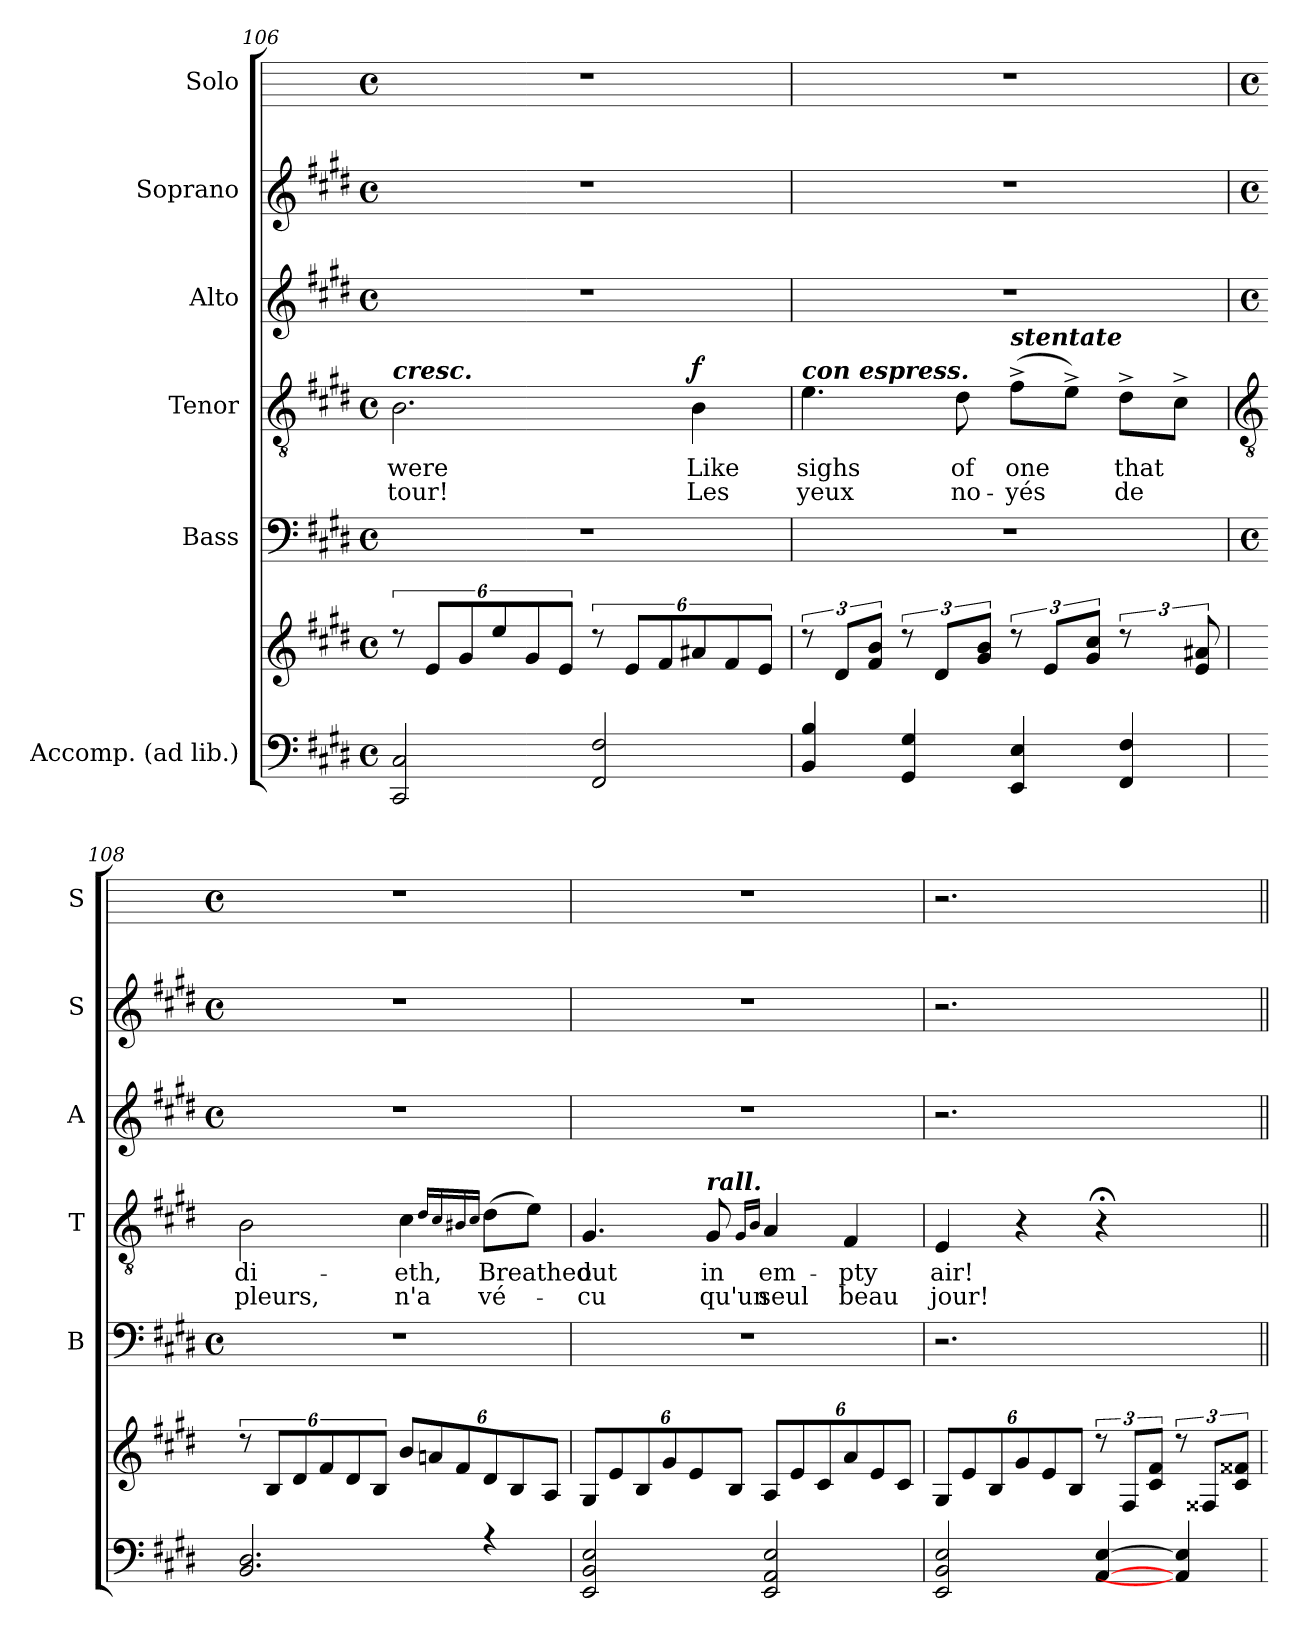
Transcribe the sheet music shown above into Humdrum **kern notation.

**kern	**kern	**kern	**kern	**text	**text	**dynam	**kern	**kern	**kern
*part6	*part6	*part5	*part4	*part4	*part4	*part4	*part3	*part2	*part1
*staff7	*staff6	*staff5	*staff4	*staff4	*staff4	*staff4	*staff3	*staff2	*staff1
*I"Accomp. (ad lib.)	*	*I"Bass	*I"Tenor	*	*	*	*I"Alto	*I"Soprano	*I"Solo
*	*	*I'B	*I'T	*	*	*	*I'A	*I'S	*I'S
!!LO:LB:g=z
*clefF4	*clefG2	*clefF4	*clefGv2	*	*	*	*clefG2	*clefG2	*
*k[f#c#g#d#]	*k[f#c#g#d#]	*k[f#c#g#d#]	*k[f#c#g#d#]	*	*	*	*k[f#c#g#d#]	*k[f#c#g#d#]	*
*E:	*E:	*E:	*E:	*	*	*	*E:	*E:	*
*M4/4	*M4/4	*M4/4	*M4/4	*	*	*	*M4/4	*M4/4	*M4/4
*met(c)	*met(c)	*met(c)	*met(c)	*	*	*	*met(c)	*met(c)	*met(c)
=106	=106	=106	=106	=106	=106	=106	=106	=106	=106
*^	*^	*	*	*	*	*	*	*	*
!	!	!	!	!	!LO:TX:a:Bi:t=cresc.	!	!	!	!	!	!
!	!	!	!	!	!	!LO:LY:b	!LO:LY:b	!	!	!	!
2CC# 2C#	1ryy	12r	1ryy	1r	2.B	-were	tour!	.	1r	1r	1r
.	.	12eL	.	.	.	.	.	.	.	.	.
.	.	12g#	.	.	.	.	.	.	.	.	.
.	.	12ee	.	.	.	.	.	.	.	.	.
.	.	12g#	.	.	.	.	.	.	.	.	.
.	.	12eJ	.	.	.	.	.	.	.	.	.
2FF# 2F#	.	12r	.	.	.	.	.	.	.	.	.
.	.	12eL	.	.	.	.	.	.	.	.	.
.	.	12f#	.	.	.	.	.	.	.	.	.
!	!	!	!	!	!	!LO:LY:b	!LO:LY:b	!LO:DY:b	!	!	!
.	.	12a#X	.	.	4B	Like	Les	f	.	.	.
.	.	12f#	.	.	.	.	.	.	.	.	.
.	.	12eJ	.	.	.	.	.	.	.	.	.
=107	=107	=107	=107	=107	=107	=107	=107	=107	=107	=107	=107
!	!	!	!	!	!LO:TX:a:Bi:t=con espress.	!	!	!	!	!	!
!	!	!	!	!	!	!LO:LY:b	!LO:LY:b	!	!	!	!
4BB 4B	1ryy	12r	1ryy	1r	4.e	sighs	yeux	.	1r	1r	1r
.	.	12d#L	.	.	.	.	.	.	.	.	.
.	.	12f# 12bJ	.	.	.	.	.	.	.	.	.
4GG# 4G#	.	12r	.	.	.	.	.	.	.	.	.
.	.	12d#L	.	.	.	.	.	.	.	.	.
!	!	!	!	!	!	!LO:LY:b	!LO:LY:b	!	!	!	!
.	.	.	.	.	8d#	of	no-	.	.	.	.
.	.	12g# 12bJ	.	.	.	.	.	.	.	.	.
!	!	!	!	!	!LO:TX:a:Bi:t=stentate	!	!	!	!	!	!
!	!	!	!	!	!	!LO:LY:b	!LO:LY:b	!	!	!	!
4EE 4E	.	12r	.	.	(>8f#^L	-one	yés	.	.	.	.
.	.	12eL	.	.	.	.	.	.	.	.	.
.	.	.	.	.	8e^J)	.	.	.	.	.	.
.	.	12g# 12cc#J	.	.	.	.	.	.	.	.	.
!	!	!	!	!	!	!LO:LY:b	!LO:LY:b	!	!	!	!
4FF# 4F#	.	12r	.	.	8d#^L	that	de	.	.	.	.
.	.	12ryy	.	.	.	.	.	.	.	.	.
.	.	.	.	.	8c#^J	.	.	.	.	.	.
.	.	12e 12a#X	.	.	.	.	.	.	.	.	.
!!LO:LB:g=z
=108	=108	=108	=108	=108	=108	=108	=108	=108	=108	=108	=108
*	*	*	*	*	*clefGv2	*	*	*	*	*	*
*	*	*	*	*M4/4	*	*	*	*	*M4/4	*M4/4	*M4/4
*	*	*	*	*met(c)	*	*	*	*	*met(c)	*met(c)	*met(c)
!	!	!	!	!	!	!LO:LY:b	!LO:LY:b	!	!	!	!
2.BB 2.D#	1ryy	12r	1ryy	1r	2B	di-	-pleurs,	.	1r	1r	1r
.	.	12BL	.	.	.	.	.	.	.	.	.
.	.	12d#	.	.	.	.	.	.	.	.	.
.	.	12f#	.	.	.	.	.	.	.	.	.
.	.	12d#	.	.	.	.	.	.	.	.	.
.	.	12BJ	.	.	.	.	.	.	.	.	.
!	!	!	!	!	!	!LO:LY:b	!LO:LY:b	!	!	!	!
.	.	12bL	.	.	4c#	eth,	n'a	.	.	.	.
.	.	12an	.	.	.	.	.	.	.	.	.
.	.	12f#	.	.	.	.	.	.	.	.	.
.	.	.	.	.	16qd#/LL	.	.	.	.	.	.
.	.	.	.	.	16qc#/	.	.	.	.	.	.
.	.	.	.	.	16qB#X/	.	.	.	.	.	.
.	.	.	.	.	16qc#/JJ	.	.	.	.	.	.
!	!	!	!	!	!	!LO:LY:b	!LO:LY:b	!	!	!	!
4r	.	12d#	.	.	(>8d#L	Breathed	vé-	.	.	.	.
.	.	12B	.	.	.	.	.	.	.	.	.
.	.	.	.	.	8eJ)	.	.	.	.	.	.
.	.	12AJ	.	.	.	.	.	.	.	.	.
=109	=109	=109	=109	=109	=109	=109	=109	=109	=109	=109	=109
!	!	!	!	!	!	!LO:LY:b	!LO:LY:b	!	!	!	!
2EE 2BB 2E	1ryy	12G#L	1ryy	1r	4.G#	out	cu	.	1r	1r	1r
.	.	12e	.	.	.	.	.	.	.	.	.
.	.	12B	.	.	.	.	.	.	.	.	.
.	.	12g#	.	.	.	.	.	.	.	.	.
.	.	12e	.	.	.	.	.	.	.	.	.
!	!	!	!	!	!LO:TX:a:Bi:t=rall.	!	!	!	!	!	!
!	!	!	!	!	!	!LO:LY:b	!LO:LY:b	!	!	!	!
.	.	.	.	.	8G#	in	qu'un	.	.	.	.
.	.	12BJ	.	.	.	.	.	.	.	.	.
.	.	.	.	.	16qG#LL	.	.	.	.	.	.
.	.	.	.	.	16qBJJ	.	.	.	.	.	.
!	!	!	!	!	!	!LO:LY:b	!LO:LY:b	!	!	!	!
2EE 2AA 2E	.	12AL	.	.	4A	em-	-seul	.	.	.	.
.	.	12e	.	.	.	.	.	.	.	.	.
.	.	12c#	.	.	.	.	.	.	.	.	.
!	!	!	!	!	!	!LO:LY:b	!LO:LY:b	!	!	!	!
.	.	12a	.	.	4F#	pty	beau	.	.	.	.
.	.	12e	.	.	.	.	.	.	.	.	.
.	.	12c#J	.	.	.	.	.	.	.	.	.
!!LO:LB:g=z
=110	=110	=110	=110	=110	=110	=110	=110	=110	=110	=110	=110
!	!	!	!	!	!	!LO:LY:b	!LO:LY:b	!	!	!	!
2EE 2BB 2E	1ryy	12G#L	1ryy	2.r	4E	air!	jour!	.	2.r	2.r	2.r
.	.	12e	.	.	.	.	.	.	.	.	.
.	.	12B	.	.	.	.	.	.	.	.	.
.	.	12g#	.	.	4r	.	.	.	.	.	.
.	.	12e	.	.	.	.	.	.	.	.	.
.	.	12BJ	.	.	.	.	.	.	.	.	.
[4AA [4E	.	12r	.	.	4r;<	.	.	.	.	.	.
.	.	12F#L	.	.	.	.	.	.	.	.	.
.	.	12c# 12f#J	.	.	.	.	.	.	.	.	.
4AA#] 4E]	.	12r	.	4ryy	4ryy	.	.	.	4ryy	4ryy	4ryy
.	.	12F##XL	.	.	.	.	.	.	.	.	.
.	.	12c# 12f##XJ	.	.	.	.	.	.	.	.	.
*v	*v	*	*	*	*	*	*	*	*	*	*
*	*v	*v	*	*	*	*	*	*	*	*
=	=	=||	=||	=||	=||	=||	=||	=||	=||
*-	*-	*-	*-	*-	*-	*-	*-	*-	*-
